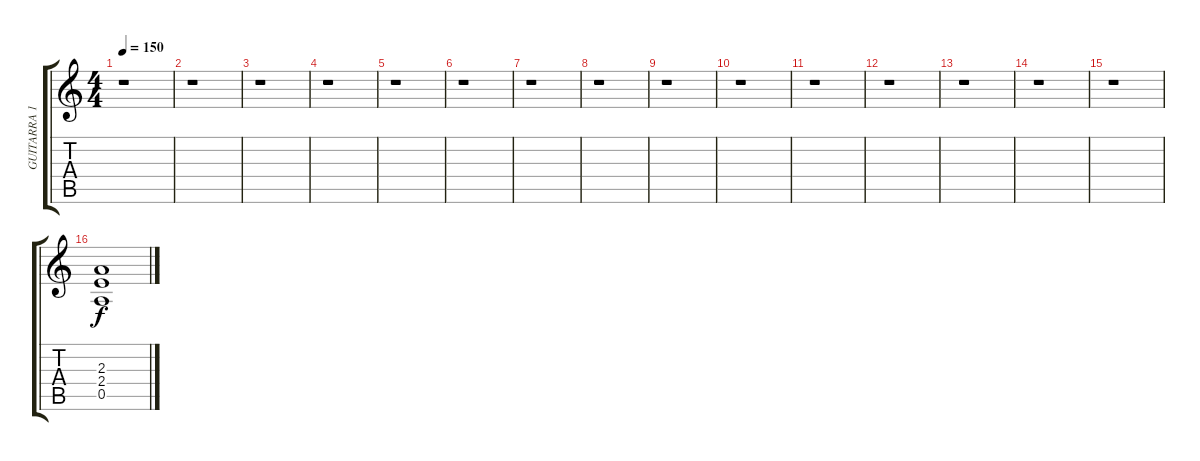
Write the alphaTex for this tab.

\track ("GUITARRA 1" "GUITARRA 1") {instrument distortionguitar}
\staff {score tabs}
\tuning (E4 B3 G3 D3 A2 E2) {hide}
\ts (4 4)
\tempo 150
\clef g2
\ks c
r.1{dy f} |
r.1 |
r.1 |
r.1 |
r.1 |
r.1 |
r.1 |
r.1 |
r.1 |
r.1 |
r.1 |
r.1 |
r.1 |
r.1 |
r.1 |
(2.3 2.4 0.5).1
